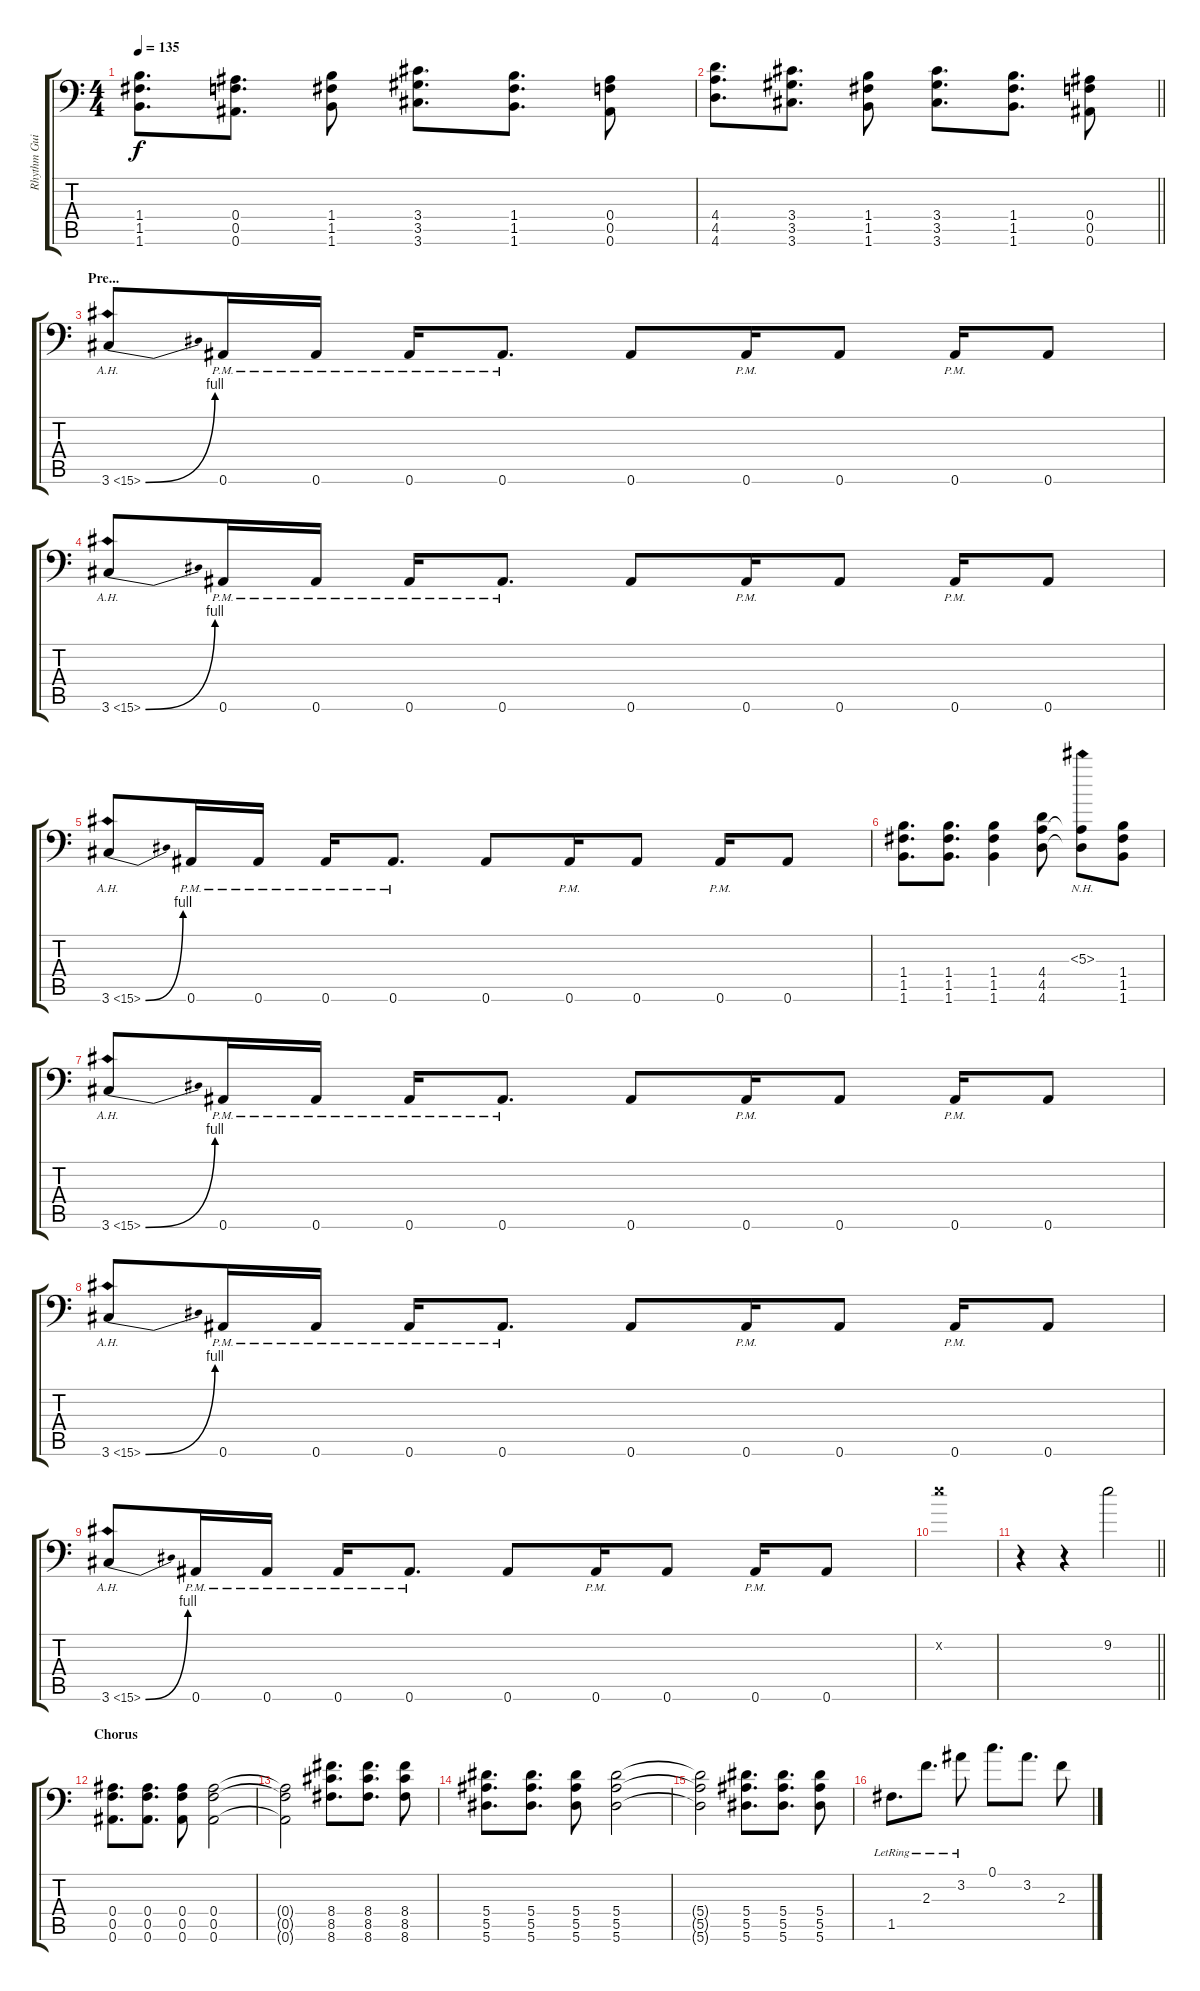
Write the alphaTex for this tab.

\track ("Rhythm Guitar" "Rhythm Gui") {instrument distortionguitar}
\staff {score tabs}
\tuning (C4 G3 Eb3 Bb2 F2 Bb1) {hide}
\ts (4 4)
\tempo 135
\clef f4
\ks c
(1.4 1.5 1.6).8{d dy f} (0.4 0.5 0.6).8{d} (1.4 1.5 1.6).8 (3.4 3.5 3.6).8{d} (1.4 1.5 1.6).8{d} (0.4 0.5 0.6).8 |
\barLineRight lightlight
(4.4 4.5 4.6).8{d} (3.4 3.5 3.6).8{d} (1.4 1.5 1.6).8 (3.4 3.5 3.6).8{d} (1.4 1.5 1.6).8{d} (0.4 0.5 0.6).8 |
\section ("" "Pre...")
3.6{be (bend 0 0 60 4) ah 12}.8 0.6{pm}.16 0.6{pm}.16 0.6{pm}.16 0.6{pm}.8{d} 0.6.8 0.6{pm}.16 0.6.8 0.6{pm}.16 0.6.8 |
3.6{be (bend 0 0 60 4) ah 12}.8 0.6{pm}.16 0.6{pm}.16 0.6{pm}.16 0.6{pm}.8{d} 0.6.8 0.6{pm}.16 0.6.8 0.6{pm}.16 0.6.8 |
3.6{be (bend 0 0 60 4) ah 12}.8 0.6{pm}.16 0.6{pm}.16 0.6{pm}.16 0.6{pm}.8{d} 0.6.8 0.6{pm}.16 0.6.8 0.6{pm}.16 0.6.8 |
(1.4 1.5 1.6).8{d} (1.4 1.5 1.6).8{d} (1.4 1.5 1.6).4 (4.4 4.5 4.6).8 (5.3{nh} 4.5{t} 4.6{t}).8 (1.4 1.5 1.6).8 |
3.6{be (bend 0 0 60 4) ah 12}.8 0.6{pm}.16 0.6{pm}.16 0.6{pm}.16 0.6{pm}.8{d} 0.6.8 0.6{pm}.16 0.6.8 0.6{pm}.16 0.6.8 |
3.6{be (bend 0 0 60 4) ah 12}.8 0.6{pm}.16 0.6{pm}.16 0.6{pm}.16 0.6{pm}.8{d} 0.6.8 0.6{pm}.16 0.6.8 0.6{pm}.16 0.6.8 |
3.6{be (bend 0 0 60 4) ah 12}.8 0.6{pm}.16 0.6{pm}.16 0.6{pm}.16 0.6{pm}.8{d} 0.6.8 0.6{pm}.16 0.6.8 0.6{pm}.16 0.6.8 |
9.2{x}.1 |
\barLineRight lightlight
r.4 r.4 9.2.2{volume 16 balance 8 instrument reversecymbal} |
\section ("" "Chorus")
(0.4 0.5 0.6).8{d volume 16 balance 16 instrument distortionguitar} (0.4 0.5 0.6).8{d} (0.4 0.5 0.6).8 (0.4 0.5 0.6).2 |
(0.4{t} 0.5{t} 0.6{t}).2 (8.4 8.5 8.6).8{d} (8.4 8.5 8.6).8{d} (8.4 8.5 8.6).8 |
(5.4 5.5 5.6).8{d} (5.4 5.5 5.6).8{d} (5.4 5.5 5.6).8 (5.4 5.5 5.6).2 |
(5.4{t} 5.5{t} 5.6{t}).2 (5.4 5.5 5.6).8{d} (5.4 5.5 5.6).8{d} (5.4 5.5 5.6).8 |
1.5{lr}.8{d} 2.3{lr}.8{d} 3.2{lr}.8 0.1.8{d} 3.2.8{d} 2.3.8
